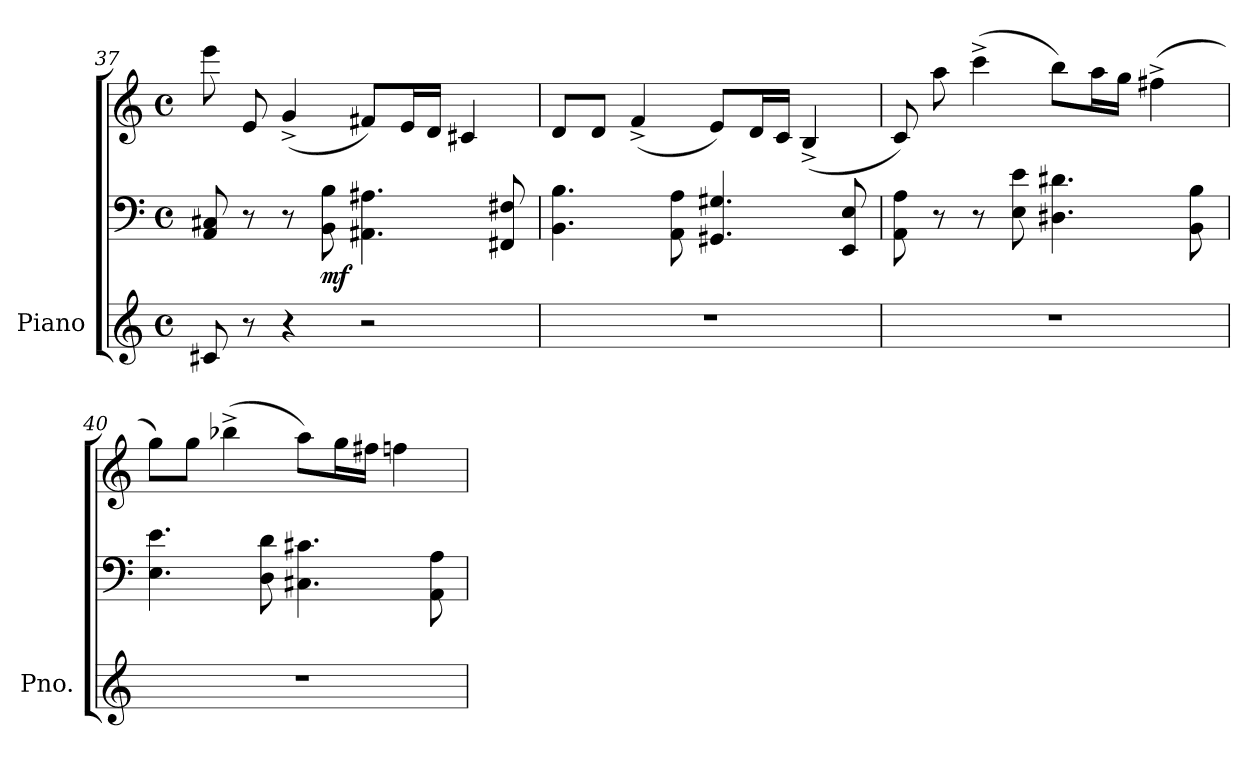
**kern	**kern	**kern	**dynam
*part1	*part1	*part1	*part1
*staff3	*staff2	*staff1	*staff1/2/3
*I"Piano	*	*	*
*I'Pno.	*	*	*
*clefG2	*clefF4	*clefG2	*
*k[]	*k[]	*k[]	*
*M4/4	*M4/4	*M4/4	*
*met(c)	*met(c)	*met(c)	*
=37	=37	=37	=37
8c#X/	8AA/ 8C#X/	8eee\	.
8r	8r	8e/	.
4r	8r	(<4g^/	.
!	!	!	!LO:DY:b=2
.	8BB\ 8B\	.	mf
2r	4.AA#X\ 4.A#X\	8f#X/L)	.
.	.	16e/L	.
.	.	16d/JJ	.
.	.	4c#X/	.
.	8FF#X/ 8F#X/	.	.
=38	=38	=38	=38
1r	4.BB\ 4.B\	8d/L	.
.	.	8d/J	.
.	.	(<4f^/	.
.	8AA\ 8A\	.	.
.	4.GG#X/ 4.G#X/	8e/L)	.
.	.	16d/L	.
.	.	16c/JJ	.
.	.	(<4B^/	.
.	8EE/ 8E/	.	.
=39	=39	=39	=39
1r	8AA\ 8A\	8c/)	.
.	8r	8aa\	.
.	8r	(>4ccc^\	.
.	8E\ 8e\	.	.
.	4.D#X\ 4.d#X\	8bb\L)	.
.	.	16aa\L	.
.	.	16gg\JJ	.
.	.	(>4ff#X^\	.
.	8BB\ 8B\	.	.
=40	=40	=40	=40
1r	4.E\ 4.e\	8gg\L)	.
.	.	8gg\J	.
.	.	(>4bb-X^\	.
.	8D\ 8d\	.	.
.	4.C#X\ 4.c#X\	8aa\L)	.
.	.	16gg\L	.
.	.	16ff#X\JJ	.
.	.	4ffn\	.
.	8AA\ 8A\	.	.
=	=	=	=
*-	*-	*-	*-
